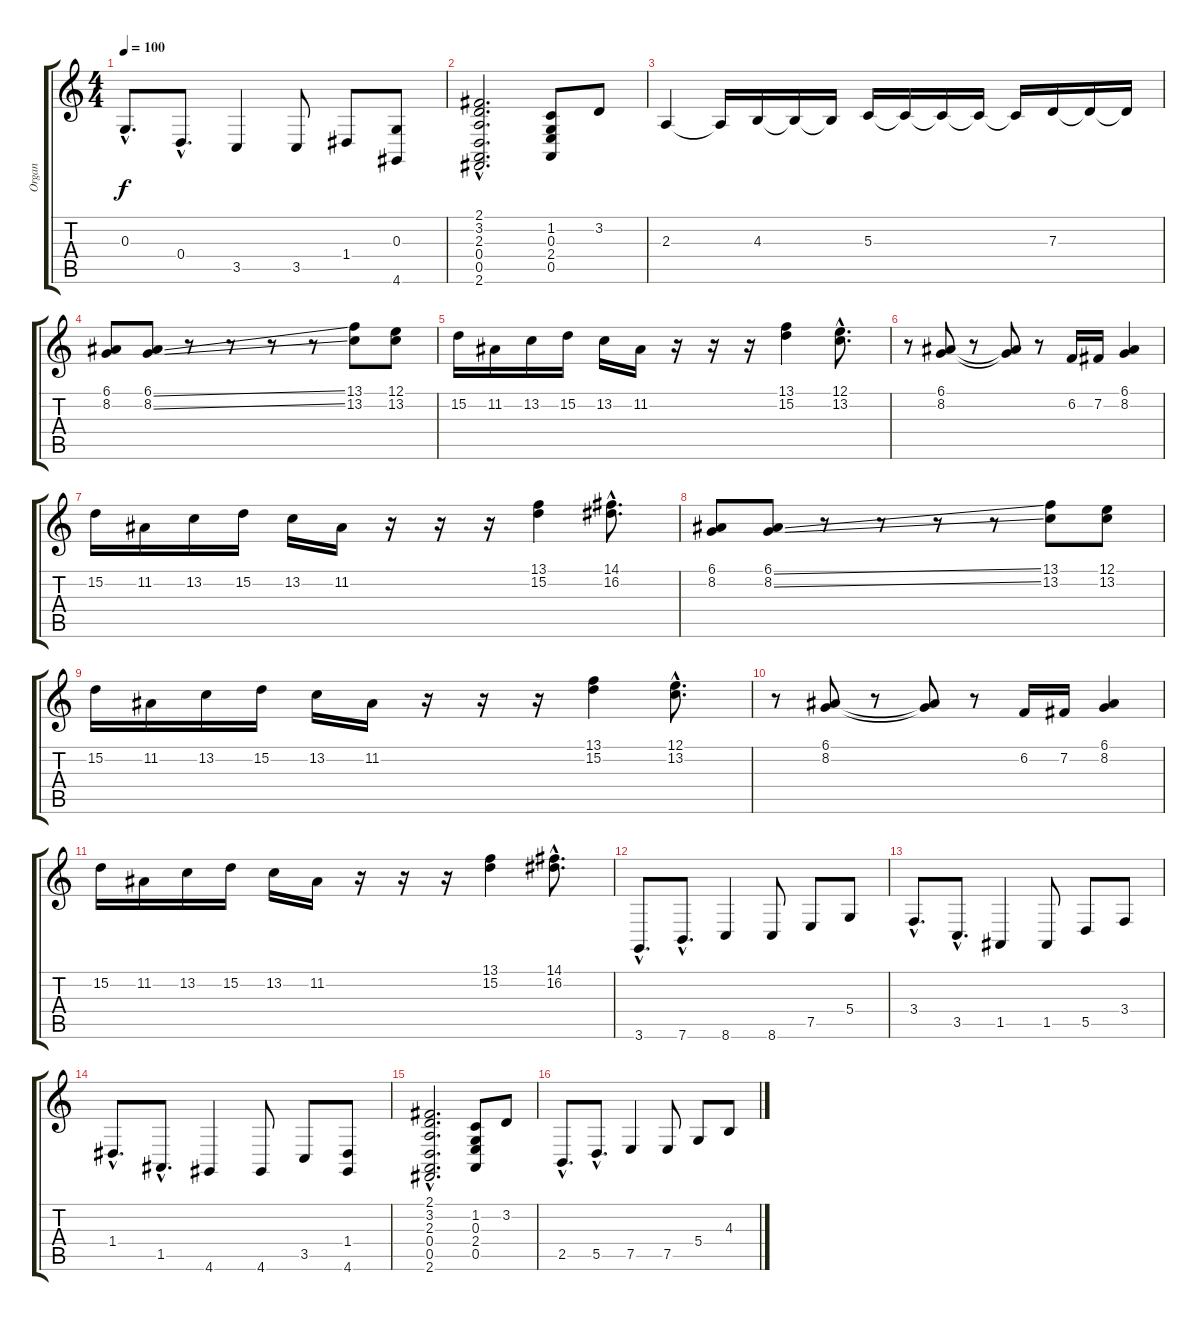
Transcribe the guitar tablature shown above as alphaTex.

\track ("Organ" "Organ") {instrument rockorgan}
\staff {score tabs}
\tuning (E4 B3 G3 D3 A2 E2) {hide}
\ts (4 4)
\tempo 100
\clef g2
\ks c
0.3{hac}.8{d dy f} 0.4{hac}.8{d} 3.5.4 3.5.8 1.4.8 (0.3 4.6).8 |
(2.1{hac} 3.2{hac} 2.3{hac} 0.4{hac} 0.5{hac} 2.6{hac}).2{d} (1.2 0.3 2.4 0.5).8 3.2.8 |
2.3.4 2.3{t}.16 4.3.16 4.3{t}.16 4.3{t}.16 5.3.16 5.3{t}.16 5.3{t}.16 5.3{t}.16 5.3{t}.16 7.3.16 7.3{t}.16 7.3{t}.16 |
(6.1 8.2).8 (6.1{ss} 8.2{ss}).8 r.8 r.8 r.8 r.8 (13.1 13.2).8 (12.1 13.2).8 |
15.2.16 11.2.16 13.2.16 15.2.16 13.2.16 11.2.16 r.16 r.16 r.16 (13.1 15.2).4 (12.1{hac} 13.2{hac}).8{d} |
r.8 (6.1 8.2).8 r.8 (6.1{t} 8.2{t}).8 r.8 6.2.16 7.2.16 (6.1 8.2).4 |
15.2.16 11.2.16 13.2.16 15.2.16 13.2.16 11.2.16 r.16 r.16 r.16 (13.1 15.2).4 (14.1{hac} 16.2{hac}).8{d} |
(6.1 8.2).8 (6.1{ss} 8.2{ss}).8 r.8 r.8 r.8 r.8 (13.1 13.2).8 (12.1 13.2).8 |
15.2.16 11.2.16 13.2.16 15.2.16 13.2.16 11.2.16 r.16 r.16 r.16 (13.1 15.2).4 (12.1{hac} 13.2{hac}).8{d} |
r.8 (6.1 8.2).8 r.8 (6.1{t} 8.2{t}).8 r.8 6.2.16 7.2.16 (6.1 8.2).4 |
15.2.16 11.2.16 13.2.16 15.2.16 13.2.16 11.2.16 r.16 r.16 r.16 (13.1 15.2).4 (14.1{hac} 16.2{hac}).8{d} |
3.6{hac}.8{d} 7.6{hac}.8{d} 8.6.4 8.6.8 7.5.8 5.4.8 |
3.4{hac}.8{d} 3.5{hac}.8{d} 1.5.4 1.5.8 5.5.8 3.4.8 |
1.4{hac}.8{d} 1.5{hac}.8{d} 4.6.4 4.6.8 3.5.8 (1.4 4.6).8 |
(2.1{hac} 3.2{hac} 2.3{hac} 0.4{hac} 0.5{hac} 2.6{hac}).2{d} (1.2 0.3 2.4 0.5).8 3.2.8 |
2.5{hac}.8{d} 5.5{hac}.8{d} 7.5.4 7.5.8 5.4.8 4.3.8
